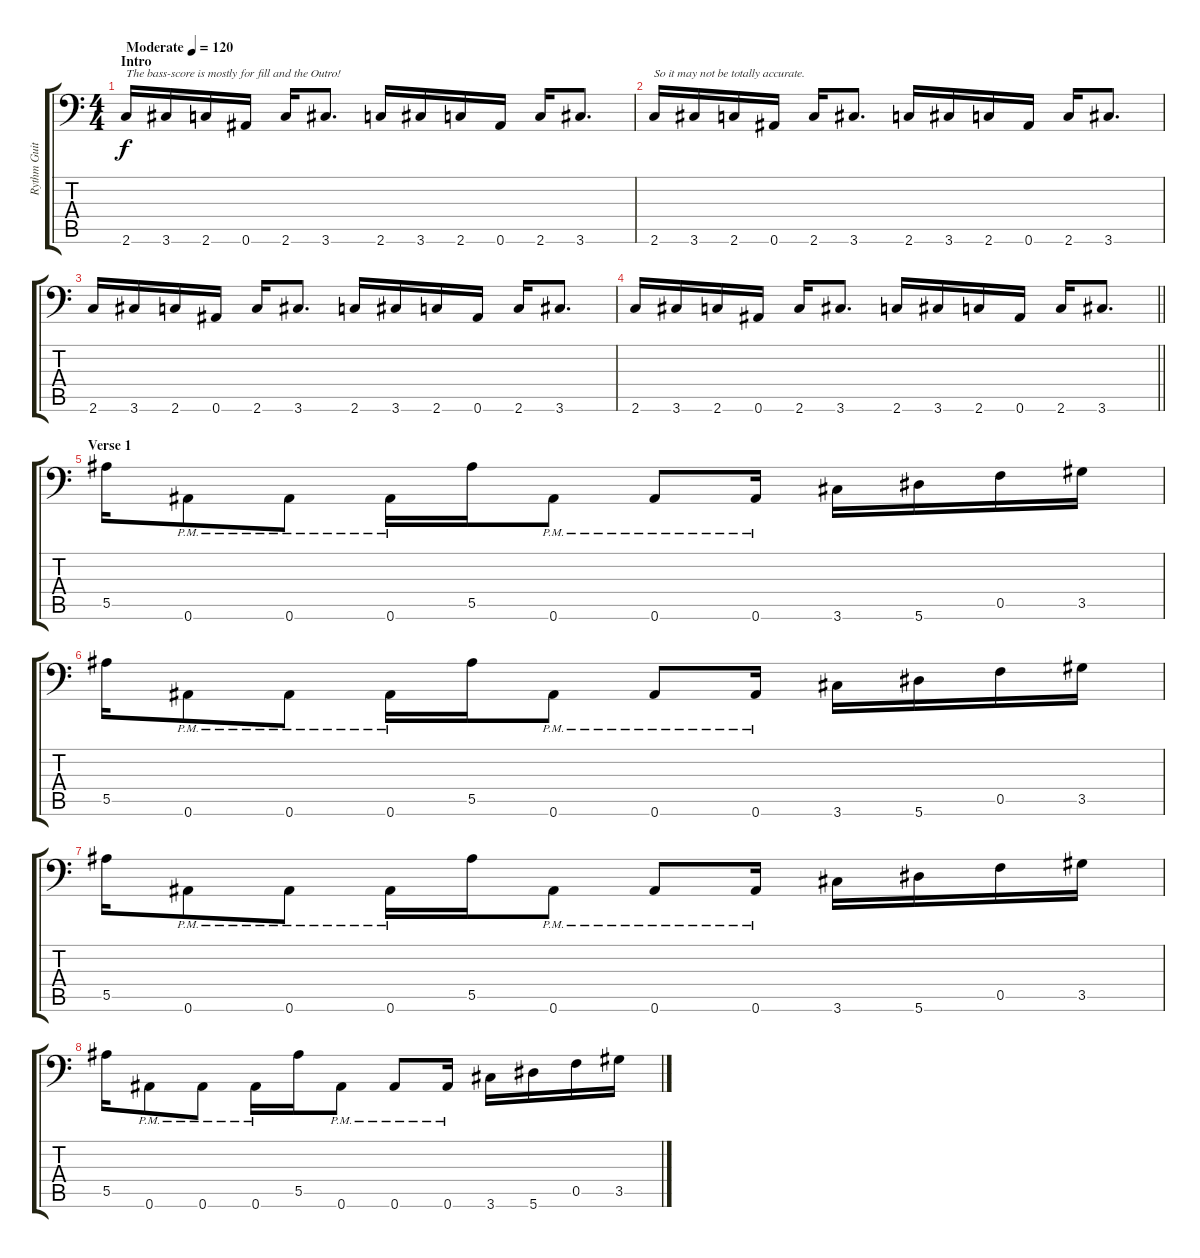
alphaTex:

\track ("Rythm Guitar 1" "Rythm Guit") {instrument distortionguitar}
\staff {score tabs}
\tuning (C4 G3 Eb3 Bb2 F2 Bb1) {hide}
\ts (4 4)
\section ("" "Intro")
\tempo (120 "Moderate")
\clef f4
\ks c
2.6.16{txt "The bass-score is mostly for fill and the Outro!" dy f instrument distortionguitar} 3.6.16 2.6.16 0.6.16 2.6.16 3.6.8{d} 2.6.16 3.6.16 2.6.16 0.6.16 2.6.16 3.6.8{d} |
2.6.16{txt "So it may not be totally accurate."} 3.6.16 2.6.16 0.6.16 2.6.16 3.6.8{d} 2.6.16 3.6.16 2.6.16 0.6.16 2.6.16 3.6.8{d} |
2.6.16 3.6.16 2.6.16 0.6.16 2.6.16 3.6.8{d} 2.6.16 3.6.16 2.6.16 0.6.16 2.6.16 3.6.8{d} |
\barLineRight lightlight
2.6.16 3.6.16 2.6.16 0.6.16 2.6.16 3.6.8{d} 2.6.16 3.6.16 2.6.16 0.6.16 2.6.16 3.6.8{d} |
\section ("" "Verse 1")
5.5.16 0.6{pm}.8 0.6{pm}.8 0.6{pm}.16 5.5.16 0.6{pm}.8 0.6{pm}.8 0.6{pm}.16 3.6.16 5.6.16 0.5.16 3.5.16 |
5.5.16 0.6{pm}.8 0.6{pm}.8 0.6{pm}.16 5.5.16 0.6{pm}.8 0.6{pm}.8 0.6{pm}.16 3.6.16 5.6.16 0.5.16 3.5.16 |
5.5.16 0.6{pm}.8 0.6{pm}.8 0.6{pm}.16 5.5.16 0.6{pm}.8 0.6{pm}.8 0.6{pm}.16 3.6.16 5.6.16 0.5.16 3.5.16 |
5.5.16 0.6{pm}.8 0.6{pm}.8 0.6{pm}.16 5.5.16 0.6{pm}.8 0.6{pm}.8 0.6{pm}.16 3.6.16 5.6.16 0.5.16 3.5.16
